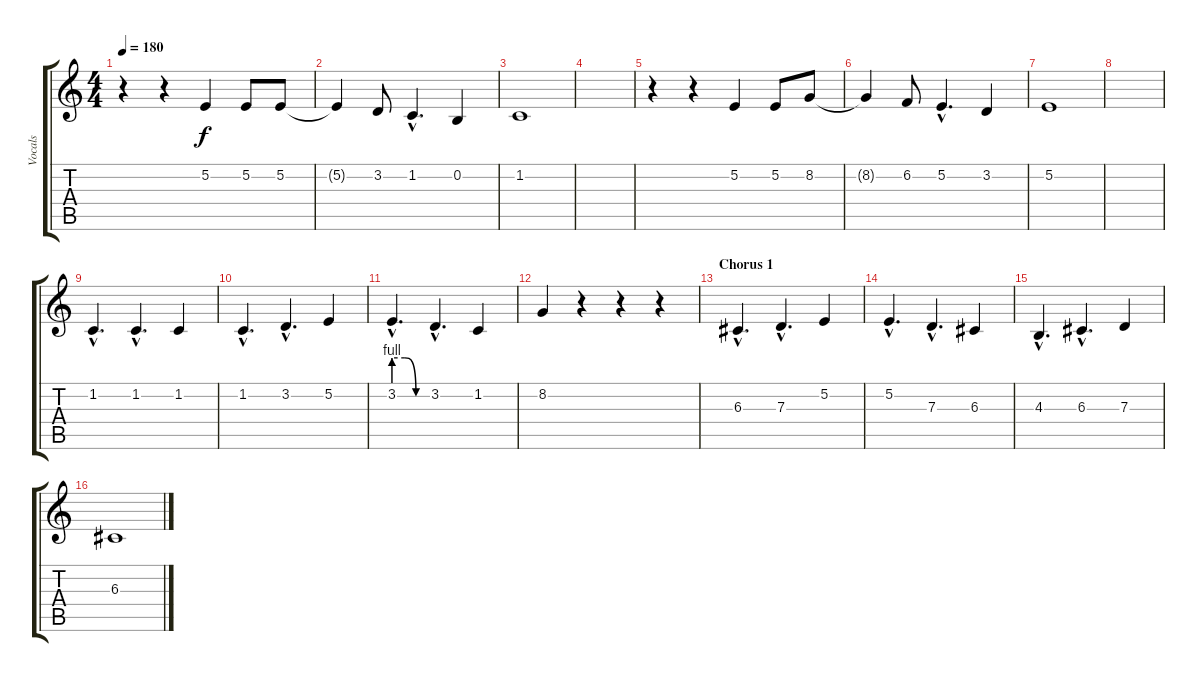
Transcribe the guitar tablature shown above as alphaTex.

\track ("Vocals" "Vocals") {instrument lead2sawtooth}
\staff {score tabs}
\tuning (E4 B3 G3 D3 A2 E2) {hide}
\ts (4 4)
\tempo 180
\clef g2
\ks c
r.4{dy f} r.4 5.2.4 5.2.8 5.2.8 |
5.2{t}.4 3.2.8 1.2{hac}.4{d} 0.2.4 |
1.2.1 |
|
r.4 r.4 5.2.4 5.2.8 8.2.8 |
8.2{t}.4 6.2.8 5.2{hac}.4{d} 3.2.4 |
5.2.1 |
|
1.2{hac}.4{d} 1.2{hac}.4{d} 1.2.4 |
1.2{hac}.4{d} 3.2{hac}.4{d} 5.2.4 |
3.2{be (custom 0 4 20 4 40 0 60 0) hac}.4{d} 3.2{hac}.4{d} 1.2.4 |
8.2.4 r.4 r.4 r.4 |
\section ("" "Chorus 1")
6.3{hac}.4{d} 7.3{hac}.4{d} 5.2.4 |
5.2{hac}.4{d} 7.3{hac}.4{d} 6.3.4 |
4.3{hac}.4{d} 6.3{hac}.4{d} 7.3.4 |
6.3.1
